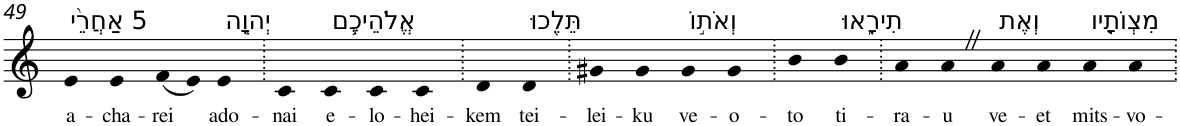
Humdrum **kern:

**kern	**text
*part1	*part1
*staff1	*staff1
*I"Piano	*
*I'Pno	*
!!LO:PB:g=z
*clefG2	*
*k[]	*
=49	=49
!LO:TX:a:t=5 אַחֲרֵ֨י	!
!	!LO:LY:b
4e	a-
!	!LO:LY:b
4e	-cha-
!	!LO:LY:b
(8f	-rei
8e)	.
!LO:TX:a:t=יְהוָ֧ה	!
!	!LO:LY:b
4e	ado-
=50.	=50.
!	!LO:LY:b
4c	-nai
!LO:TX:a:t=אֱלֹהֵיכֶ֛ם	!
!	!LO:LY:b
4c	e-
!	!LO:LY:b
4c	-lo-
!	!LO:LY:b
4c	-hei-
=51.	=51.
!	!LO:LY:b
4d	-kem
!LO:TX:a:t=תֵּלֵ֖כוּ	!
!	!LO:LY:b
4d	tei-
=52.	=52.
!	!LO:LY:b
4g#X	-lei-
!	!LO:LY:b
4g#	-ku
!LO:TX:a:t=וְאֹת֣וֹ	!
!	!LO:LY:b
4g#	ve-
!	!LO:LY:b
4g#	-o-
=53.	=53.
!	!LO:LY:b
4b	-to
!LO:TX:a:t=תִירָ֑אוּ	!
!	!LO:LY:b
4b	ti-
=54.	=54.
!	!LO:LY:b
4a	-ra-
!	!LO:LY:b
4aZ	-u
!LO:TX:a:t=וְאֶת	!
!	!LO:LY:b
4a	ve-
!	!LO:LY:b
4a	-et
!LO:TX:a:t=מִצְוֺתָ֤יו	!
!	!LO:LY:b
4a	mits-
!	!LO:LY:b
4a	-vo-
=.	=.
*-	*-
